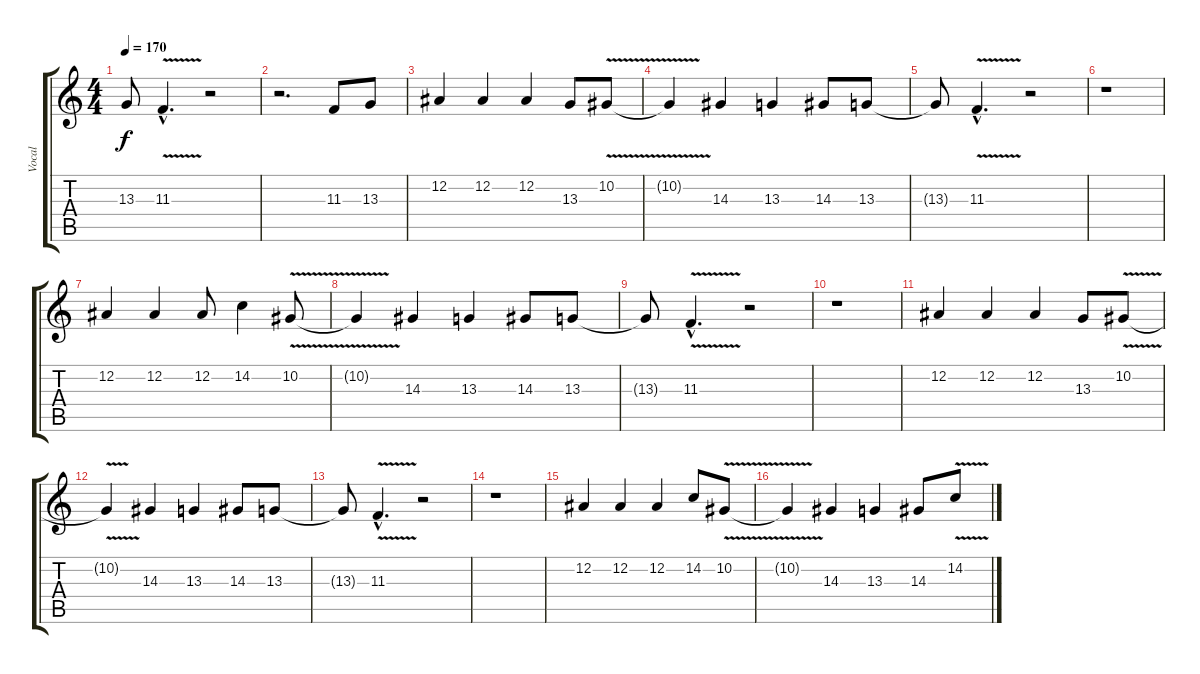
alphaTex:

\track ("Vocal" "Vocal") {instrument tenorsax}
\staff {score tabs}
\tuning (Eb4 Bb3 Gb3 Db3 Ab2 Eb2) {hide}
\ts (4 4)
\tempo 170
\clef g2
\ks c
13.3{t}.8{dy f} 11.3{v hac}.4{d} r.2 |
r.2{d} 11.3.8 13.3.8 |
12.2.4 12.2.4 12.2.4 13.3.8 10.2{v}.8 |
10.2{t}.4 14.3.4 13.3.4 14.3.8 13.3.8 |
13.3{t}.8 11.3{v hac}.4{d} r.2 |
r.1 |
12.2.4 12.2.4 12.2.8 14.2.4 10.2{v}.8 |
10.2{t}.4 14.3.4 13.3.4 14.3.8 13.3.8 |
13.3{t}.8 11.3{v hac}.4{d} r.2 |
r.1 |
12.2.4 12.2.4 12.2.4 13.3.8 10.2{v}.8 |
10.2{t}.4 14.3.4 13.3.4 14.3.8 13.3.8 |
13.3{t}.8 11.3{v hac}.4{d} r.2 |
r.1 |
12.2.4 12.2.4 12.2.4 14.2.8 10.2{v}.8 |
10.2{t}.4 14.3.4 13.3.4 14.3.8 14.2{v}.8
